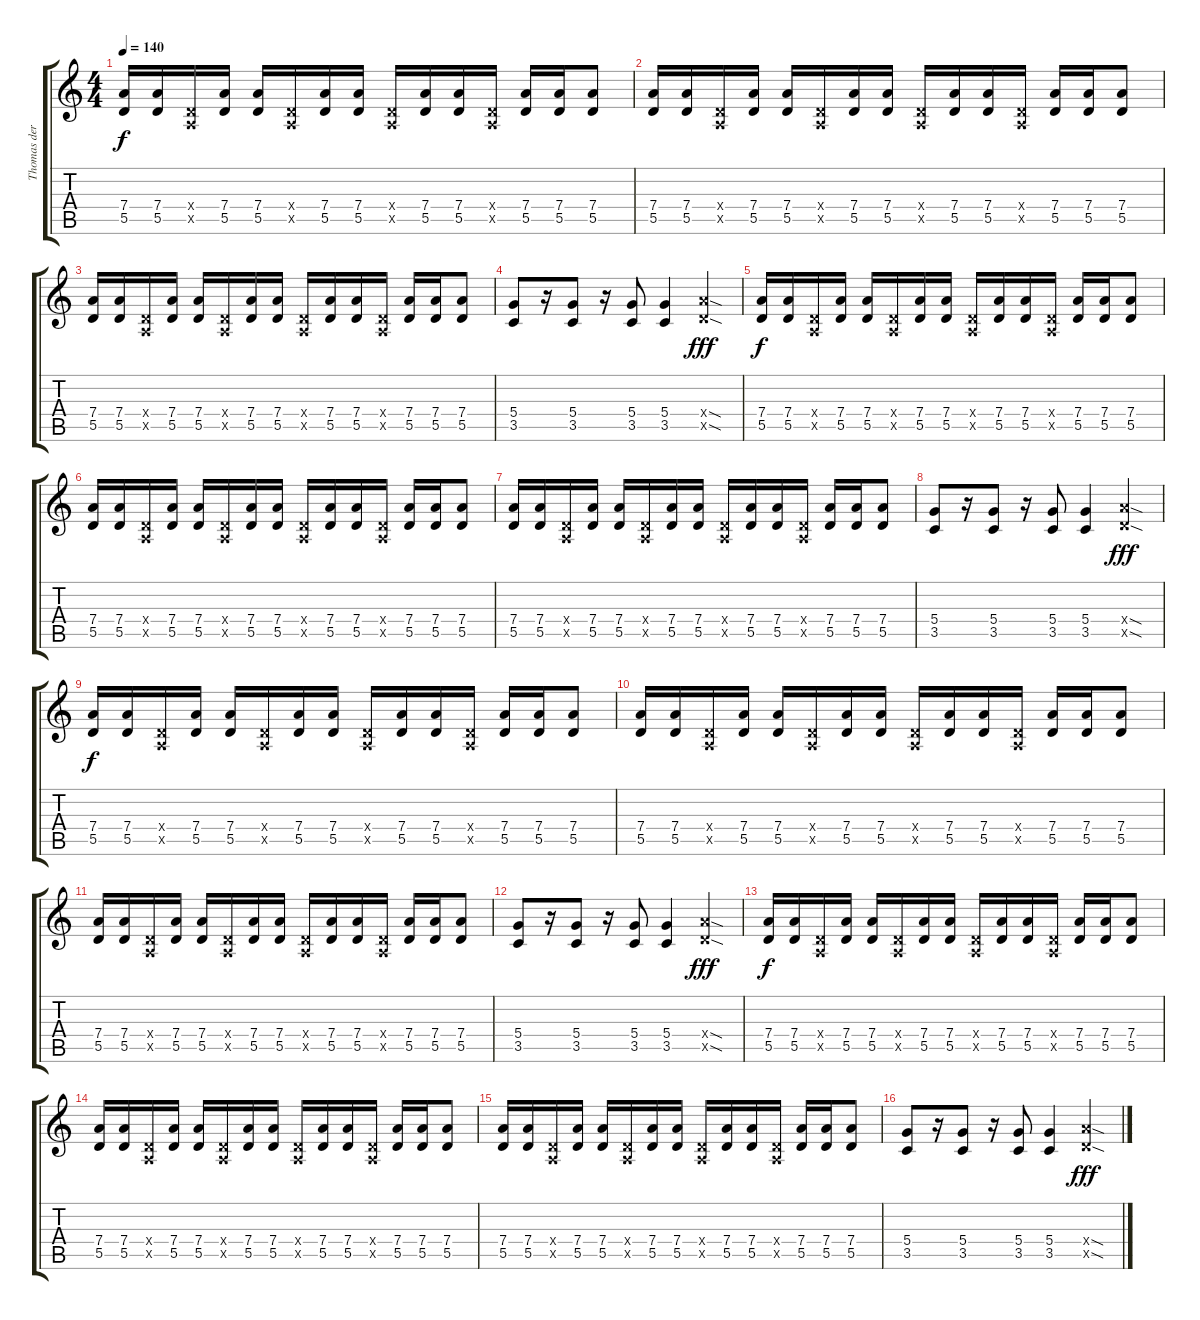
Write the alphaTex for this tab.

\track ("Thomas der Münzer" "Thomas der") {instrument distortionguitar}
\staff {score tabs}
\tuning (E4 B3 G3 D3 A2 E2) {hide}
\ts (4 4)
\tempo 140
\clef g2
\ks c
(7.4 5.5).16{dy f} (7.4 5.5).16 (0.4{x} 0.5{x}).16 (7.4 5.5).16 (7.4 5.5).16 (0.4{x} 0.5{x}).16 (7.4 5.5).16 (7.4 5.5).16 (0.4{x} 0.5{x}).16 (7.4 5.5).16 (7.4 5.5).16 (0.4{x} 0.5{x}).16 (7.4 5.5).16 (7.4 5.5).16 (7.4 5.5).8 |
(7.4 5.5).16 (7.4 5.5).16 (0.4{x} 0.5{x}).16 (7.4 5.5).16 (7.4 5.5).16 (0.4{x} 0.5{x}).16 (7.4 5.5).16 (7.4 5.5).16 (0.4{x} 0.5{x}).16 (7.4 5.5).16 (7.4 5.5).16 (0.4{x} 0.5{x}).16 (7.4 5.5).16 (7.4 5.5).16 (7.4 5.5).8 |
(7.4 5.5).16 (7.4 5.5).16 (0.4{x} 0.5{x}).16 (7.4 5.5).16 (7.4 5.5).16 (0.4{x} 0.5{x}).16 (7.4 5.5).16 (7.4 5.5).16 (0.4{x} 0.5{x}).16 (7.4 5.5).16 (7.4 5.5).16 (0.4{x} 0.5{x}).16 (7.4 5.5).16 (7.4 5.5).16 (7.4 5.5).8 |
(5.4 3.5).8 r.16 (5.4 3.5).8 r.16 (5.4 3.5).8 (5.4 3.5).4 (7.4{sod x} 5.5{sod x}).4{dy fff} |
(7.4 5.5).16{dy f} (7.4 5.5).16 (0.4{x} 0.5{x}).16 (7.4 5.5).16 (7.4 5.5).16 (0.4{x} 0.5{x}).16 (7.4 5.5).16 (7.4 5.5).16 (0.4{x} 0.5{x}).16 (7.4 5.5).16 (7.4 5.5).16 (0.4{x} 0.5{x}).16 (7.4 5.5).16 (7.4 5.5).16 (7.4 5.5).8 |
(7.4 5.5).16 (7.4 5.5).16 (0.4{x} 0.5{x}).16 (7.4 5.5).16 (7.4 5.5).16 (0.4{x} 0.5{x}).16 (7.4 5.5).16 (7.4 5.5).16 (0.4{x} 0.5{x}).16 (7.4 5.5).16 (7.4 5.5).16 (0.4{x} 0.5{x}).16 (7.4 5.5).16 (7.4 5.5).16 (7.4 5.5).8 |
(7.4 5.5).16 (7.4 5.5).16 (0.4{x} 0.5{x}).16 (7.4 5.5).16 (7.4 5.5).16 (0.4{x} 0.5{x}).16 (7.4 5.5).16 (7.4 5.5).16 (0.4{x} 0.5{x}).16 (7.4 5.5).16 (7.4 5.5).16 (0.4{x} 0.5{x}).16 (7.4 5.5).16 (7.4 5.5).16 (7.4 5.5).8 |
(5.4 3.5).8 r.16 (5.4 3.5).8 r.16 (5.4 3.5).8 (5.4 3.5).4 (7.4{sod x} 5.5{sod x}).4{dy fff} |
(7.4 5.5).16{dy f} (7.4 5.5).16 (0.4{x} 0.5{x}).16 (7.4 5.5).16 (7.4 5.5).16 (0.4{x} 0.5{x}).16 (7.4 5.5).16 (7.4 5.5).16 (0.4{x} 0.5{x}).16 (7.4 5.5).16 (7.4 5.5).16 (0.4{x} 0.5{x}).16 (7.4 5.5).16 (7.4 5.5).16 (7.4 5.5).8 |
(7.4 5.5).16 (7.4 5.5).16 (0.4{x} 0.5{x}).16 (7.4 5.5).16 (7.4 5.5).16 (0.4{x} 0.5{x}).16 (7.4 5.5).16 (7.4 5.5).16 (0.4{x} 0.5{x}).16 (7.4 5.5).16 (7.4 5.5).16 (0.4{x} 0.5{x}).16 (7.4 5.5).16 (7.4 5.5).16 (7.4 5.5).8 |
(7.4 5.5).16 (7.4 5.5).16 (0.4{x} 0.5{x}).16 (7.4 5.5).16 (7.4 5.5).16 (0.4{x} 0.5{x}).16 (7.4 5.5).16 (7.4 5.5).16 (0.4{x} 0.5{x}).16 (7.4 5.5).16 (7.4 5.5).16 (0.4{x} 0.5{x}).16 (7.4 5.5).16 (7.4 5.5).16 (7.4 5.5).8 |
(5.4 3.5).8 r.16 (5.4 3.5).8 r.16 (5.4 3.5).8 (5.4 3.5).4 (7.4{sod x} 5.5{sod x}).4{dy fff} |
(7.4 5.5).16{dy f} (7.4 5.5).16 (0.4{x} 0.5{x}).16 (7.4 5.5).16 (7.4 5.5).16 (0.4{x} 0.5{x}).16 (7.4 5.5).16 (7.4 5.5).16 (0.4{x} 0.5{x}).16 (7.4 5.5).16 (7.4 5.5).16 (0.4{x} 0.5{x}).16 (7.4 5.5).16 (7.4 5.5).16 (7.4 5.5).8 |
(7.4 5.5).16 (7.4 5.5).16 (0.4{x} 0.5{x}).16 (7.4 5.5).16 (7.4 5.5).16 (0.4{x} 0.5{x}).16 (7.4 5.5).16 (7.4 5.5).16 (0.4{x} 0.5{x}).16 (7.4 5.5).16 (7.4 5.5).16 (0.4{x} 0.5{x}).16 (7.4 5.5).16 (7.4 5.5).16 (7.4 5.5).8 |
(7.4 5.5).16 (7.4 5.5).16 (0.4{x} 0.5{x}).16 (7.4 5.5).16 (7.4 5.5).16 (0.4{x} 0.5{x}).16 (7.4 5.5).16 (7.4 5.5).16 (0.4{x} 0.5{x}).16 (7.4 5.5).16 (7.4 5.5).16 (0.4{x} 0.5{x}).16 (7.4 5.5).16 (7.4 5.5).16 (7.4 5.5).8 |
(5.4 3.5).8 r.16 (5.4 3.5).8 r.16 (5.4 3.5).8 (5.4 3.5).4 (7.4{sod x} 5.5{sod x}).4{dy fff}
